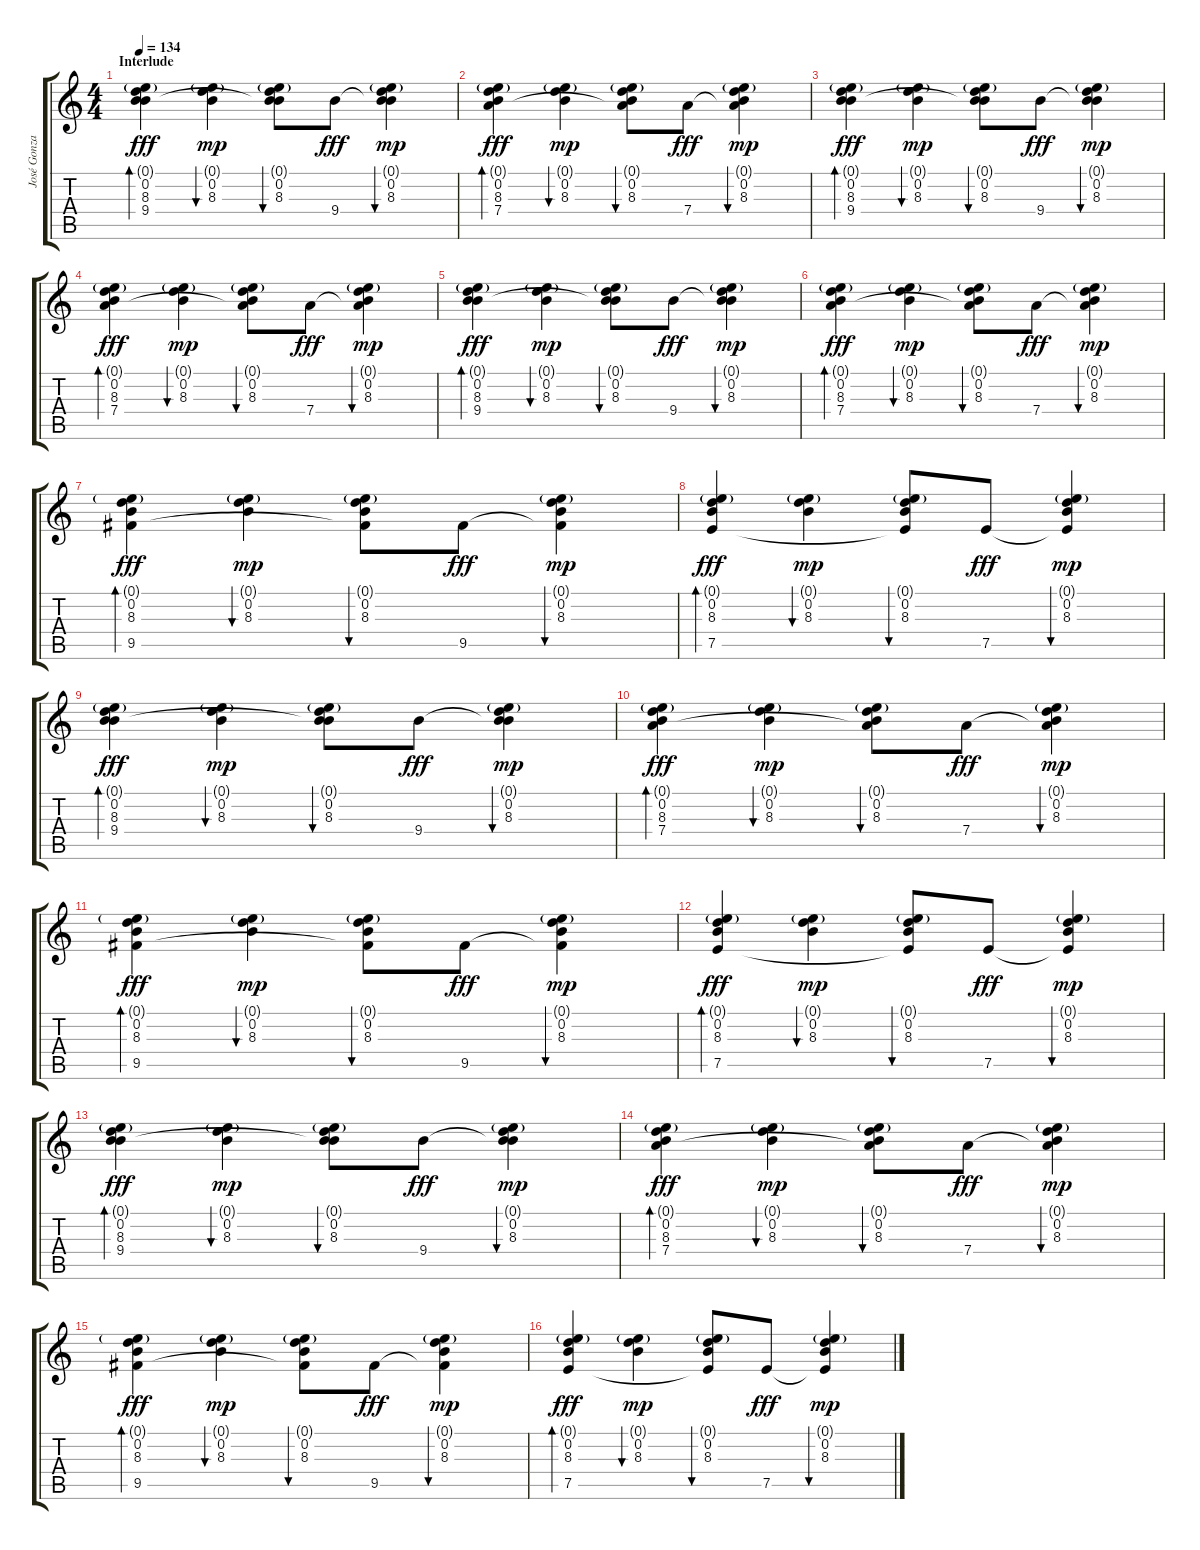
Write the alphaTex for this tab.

\track ("José Gonzalez" "José Gonza") {instrument acousticguitarsteel}
\staff {score tabs}
\tuning (E4 B3 Gb3 D3 A2 D2) {hide}
\ts (4 4)
\section ("" "Interlude")
\tempo 134
\clef g2
\ks c
(0.1{g} 0.2 8.3 9.4).4{bd 30 dy fff} (0.1{g} 0.2 8.3).4{bu 30 dy mp} (0.1{g} 0.2 8.3 9.4{t}).8{bu 30} 9.4.8{dy fff} (0.1{g} 0.2 8.3 9.4{t}).4{bu 30 dy mp} |
(0.1{g} 0.2 8.3 7.4).4{bd 30 dy fff} (0.1{g} 0.2 8.3).4{bu 30 dy mp} (0.1{g} 0.2 8.3 7.4{t}).8{bu 30} 7.4.8{dy fff} (0.1{g} 0.2 8.3 7.4{t}).4{bu 30 dy mp} |
(0.1{g} 0.2 8.3 9.4).4{bd 30 dy fff} (0.1{g} 0.2 8.3).4{bu 30 dy mp} (0.1{g} 0.2 8.3 9.4{t}).8{bu 30} 9.4.8{dy fff} (0.1{g} 0.2 8.3 9.4{t}).4{bu 30 dy mp} |
(0.1{g} 0.2 8.3 7.4).4{bd 30 dy fff} (0.1{g} 0.2 8.3).4{bu 30 dy mp} (0.1{g} 0.2 8.3 7.4{t}).8{bu 30} 7.4.8{dy fff} (0.1{g} 0.2 8.3 7.4{t}).4{bu 30 dy mp} |
(0.1{g} 0.2 8.3 9.4).4{bd 30 dy fff} (0.1{g} 0.2 8.3).4{bu 30 dy mp} (0.1{g} 0.2 8.3 9.4{t}).8{bu 30} 9.4.8{dy fff} (0.1{g} 0.2 8.3 9.4{t}).4{bu 30 dy mp} |
(0.1{g} 0.2 8.3 7.4).4{bd 30 dy fff} (0.1{g} 0.2 8.3).4{bu 30 dy mp} (0.1{g} 0.2 8.3 7.4{t}).8{bu 30} 7.4.8{dy fff} (0.1{g} 0.2 8.3 7.4{t}).4{bu 30 dy mp} |
(0.1{g} 0.2 8.3 9.5).4{bd 30 dy fff} (0.1{g} 0.2 8.3).4{bu 30 dy mp} (0.1{g} 0.2 8.3 9.5{t}).8{bu 30} 9.5.8{dy fff} (0.1{g} 0.2 8.3 9.5{t}).4{bu 30 dy mp} |
(0.1{g} 0.2 8.3 7.5).4{bd 30 dy fff} (0.1{g} 0.2 8.3).4{bu 30 dy mp} (0.1{g} 0.2 8.3 7.5{t}).8{bu 30} 7.5.8{dy fff} (0.1{g} 0.2 8.3 7.5{t}).4{bu 30 dy mp} |
(0.1{g} 0.2 8.3 9.4).4{bd 30 dy fff} (0.1{g} 0.2 8.3).4{bu 30 dy mp} (0.1{g} 0.2 8.3 9.4{t}).8{bu 30} 9.4.8{dy fff} (0.1{g} 0.2 8.3 9.4{t}).4{bu 30 dy mp} |
(0.1{g} 0.2 8.3 7.4).4{bd 30 dy fff} (0.1{g} 0.2 8.3).4{bu 30 dy mp} (0.1{g} 0.2 8.3 7.4{t}).8{bu 30} 7.4.8{dy fff} (0.1{g} 0.2 8.3 7.4{t}).4{bu 30 dy mp} |
(0.1{g} 0.2 8.3 9.5).4{bd 30 dy fff} (0.1{g} 0.2 8.3).4{bu 30 dy mp} (0.1{g} 0.2 8.3 9.5{t}).8{bu 30} 9.5.8{dy fff} (0.1{g} 0.2 8.3 9.5{t}).4{bu 30 dy mp} |
(0.1{g} 0.2 8.3 7.5).4{bd 30 dy fff} (0.1{g} 0.2 8.3).4{bu 30 dy mp} (0.1{g} 0.2 8.3 7.5{t}).8{bu 30} 7.5.8{dy fff} (0.1{g} 0.2 8.3 7.5{t}).4{bu 30 dy mp} |
(0.1{g} 0.2 8.3 9.4).4{bd 30 dy fff} (0.1{g} 0.2 8.3).4{bu 30 dy mp} (0.1{g} 0.2 8.3 9.4{t}).8{bu 30} 9.4.8{dy fff} (0.1{g} 0.2 8.3 9.4{t}).4{bu 30 dy mp} |
(0.1{g} 0.2 8.3 7.4).4{bd 30 dy fff} (0.1{g} 0.2 8.3).4{bu 30 dy mp} (0.1{g} 0.2 8.3 7.4{t}).8{bu 30} 7.4.8{dy fff} (0.1{g} 0.2 8.3 7.4{t}).4{bu 30 dy mp} |
(0.1{g} 0.2 8.3 9.5).4{bd 30 dy fff} (0.1{g} 0.2 8.3).4{bu 30 dy mp} (0.1{g} 0.2 8.3 9.5{t}).8{bu 30} 9.5.8{dy fff} (0.1{g} 0.2 8.3 9.5{t}).4{bu 30 dy mp} |
(0.1{g} 0.2 8.3 7.5).4{bd 30 dy fff} (0.1{g} 0.2 8.3).4{bu 30 dy mp} (0.1{g} 0.2 8.3 7.5{t}).8{bu 30} 7.5.8{dy fff} (0.1{g} 0.2 8.3 7.5{t}).4{bu 30 dy mp}
